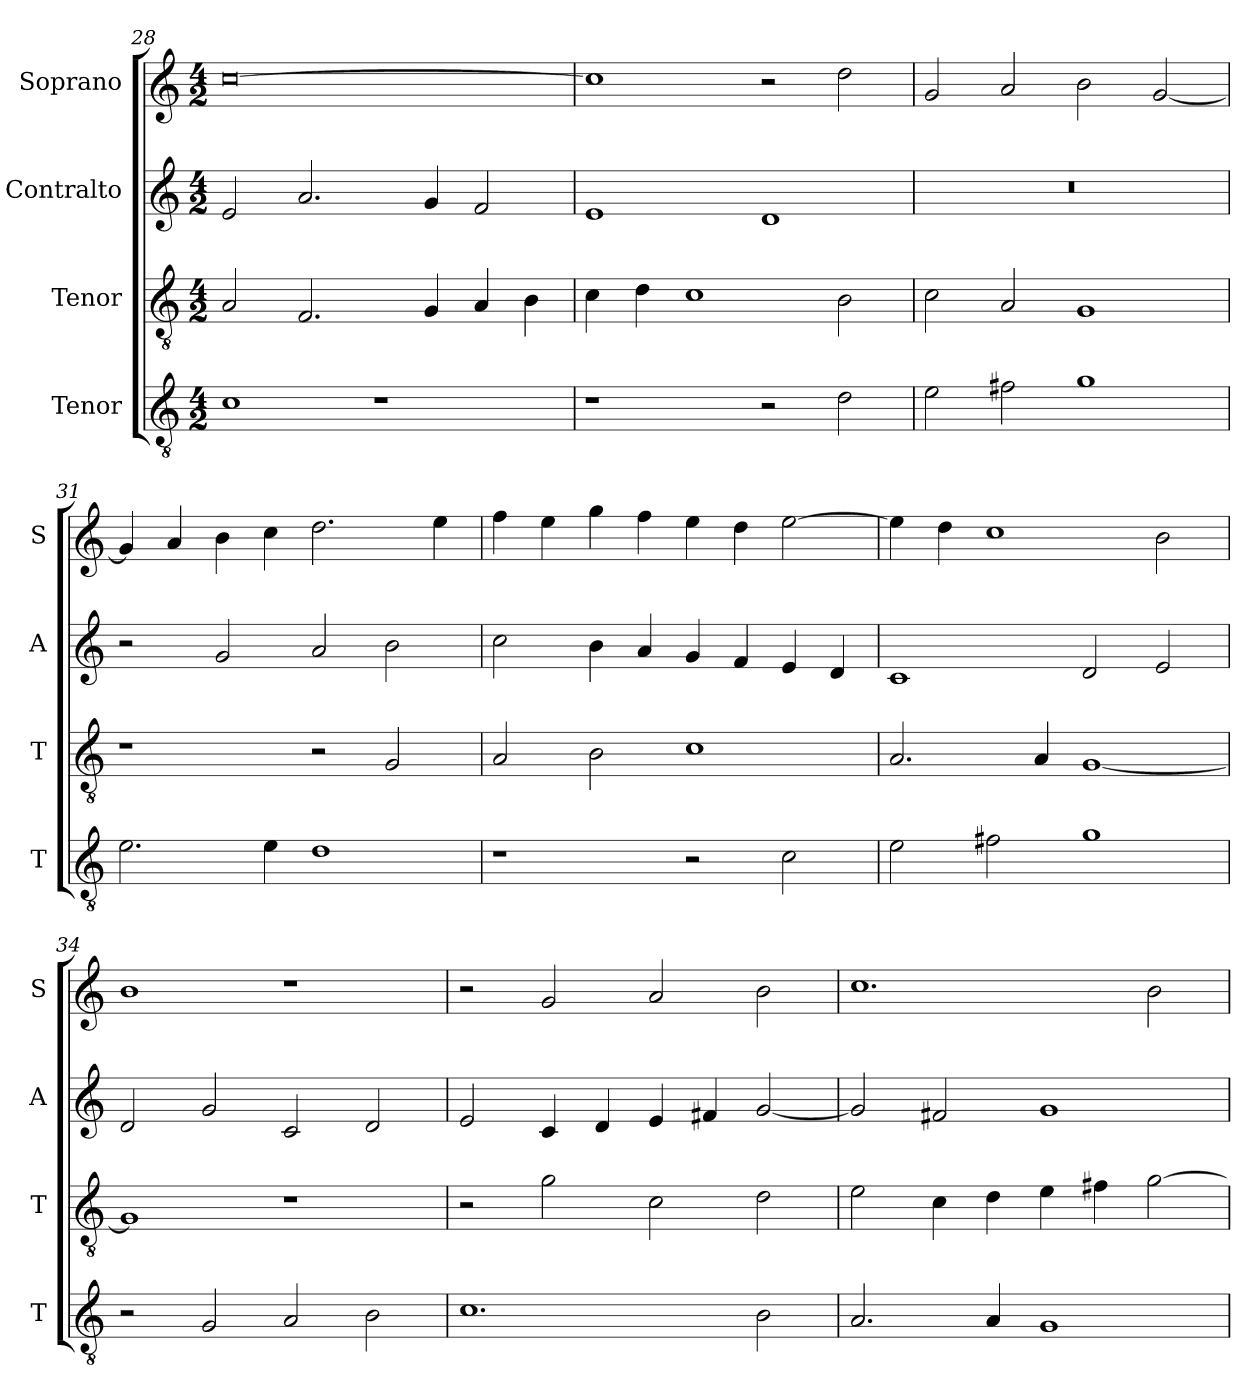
**kern	**kern	**kern	**kern
*part4	*part3	*part2	*part1
*staff4	*staff3	*staff2	*staff1
*I"Tenor	*I"Tenor	*I"Contralto	*I"Soprano
*I'T	*I'T	*I'A	*I'S
*clefGv2	*clefGv2	*clefG2	*clefG2
*k[]	*k[]	*k[]	*k[]
*G:mix	*G:mix	*G:mix	*G:mix
*M4/2	*M4/2	*M4/2	*M4/2
=28	=28	=28	=28
1c	2A	2e	[0cc
.	2.F	2.a	.
1r	.	.	.
.	4G	4g	.
.	4A	2f	.
.	4B	.	.
=29	=29	=29	=29
1r	4c	1e	1cc]
.	4d	.	.
.	1c	.	.
2r	.	1d	2r
2d	2B	.	2dd
=30	=30	=30	=30
2e	2c	0r	2g
2f#X	2A	.	2a
1g	1G	.	2b
.	.	.	[2g
=31	=31	=31	=31
2.e	1r	2r	4g]
.	.	.	4a
.	.	2g	4b
4e	.	.	4cc
1d	2r	2a	2.dd
.	2G	2b	.
.	.	.	4ee
=32	=32	=32	=32
1r	2A	2cc	4ff
.	.	.	4ee
.	2B	4b	4gg
.	.	4a	4ff
2r	1c	4g	4ee
.	.	4f	4dd
2c	.	4e	[2ee
.	.	4d	.
=33	=33	=33	=33
2e	2.A	1c	4ee]
.	.	.	4dd
2f#X	.	.	1cc
.	4A	.	.
1g	[1G	2d	.
.	.	2e	2b
=34	=34	=34	=34
2r	1G]	2d	1b
2G	.	2g	.
2A	1r	2c	1r
2B	.	2d	.
=35	=35	=35	=35
1.c	2r	2e	2r
.	2g	4c	2g
.	.	4d	.
.	2c	4e	2a
.	.	4f#X	.
2B	2d	[2g	2b
=36	=36	=36	=36
2.A	2e	2g]	1.cc
.	4c	2f#X	.
4A	4d	.	.
1G	4e	1g	.
.	4f#X	.	.
.	[2g	.	2b
=	=	=	=
*-	*-	*-	*-
